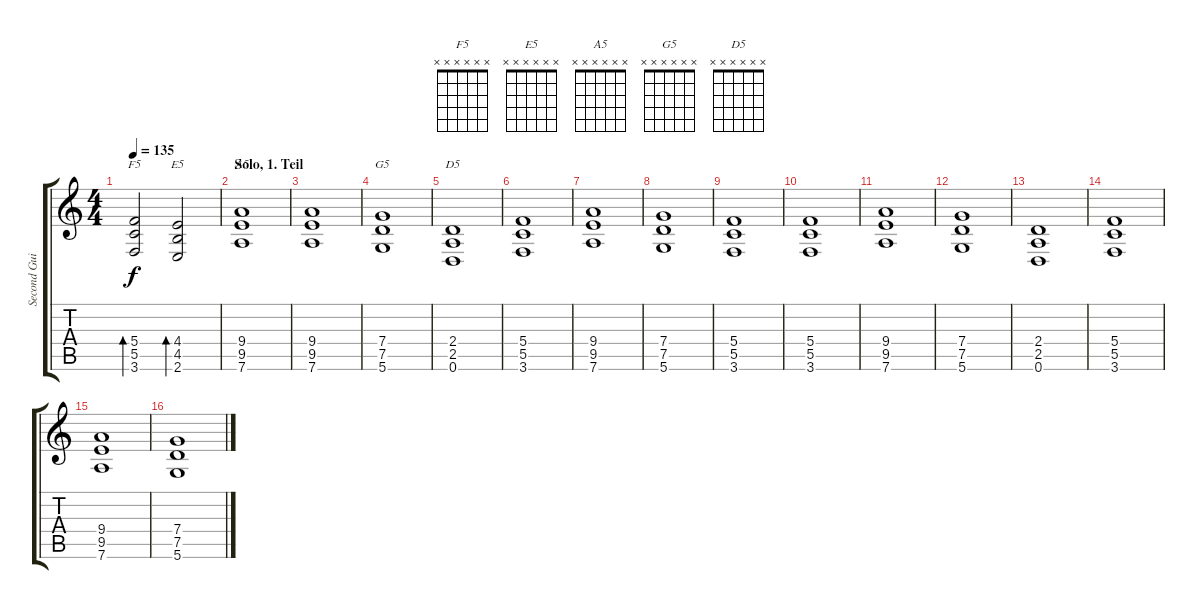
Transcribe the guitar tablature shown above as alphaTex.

\track ("Second Guitar" "Second Gui") {instrument distortionguitar}
\staff {score tabs}
\tuning (D4 A3 F3 C3 G2 D2) {hide}
\chord ("F5" x x x x x x) {firstfret 0}
\chord ("E5" x x x x x x) {firstfret 0}
\chord ("A5" x x x x x x) {firstfret 0}
\chord ("G5" x x x x x x) {firstfret 0}
\chord ("D5" x x x x x x) {firstfret 0}
\ts (4 4)
\tempo 135
\clef g2
\ks c
(5.4 5.5 3.6).2{bd 60 ch "F5" dy f} (4.4 4.5 2.6).2{bd 60 ch "E5"} |
\section ("" "Solo, 1. Teil")
(9.4 9.5 7.6).1{ch "A5"} |
(9.4 9.5 7.6).1 |
(7.4 7.5 5.6).1{ch "G5"} |
(2.4 2.5 0.6).1{ch "D5"} |
(5.4 5.5 3.6).1 |
(9.4 9.5 7.6).1 |
(7.4 7.5 5.6).1 |
(5.4 5.5 3.6).1 |
(5.4 5.5 3.6).1 |
(9.4 9.5 7.6).1 |
(7.4 7.5 5.6).1 |
(2.4 2.5 0.6).1 |
(5.4 5.5 3.6).1 |
(9.4 9.5 7.6).1 |
(7.4 7.5 5.6).1
